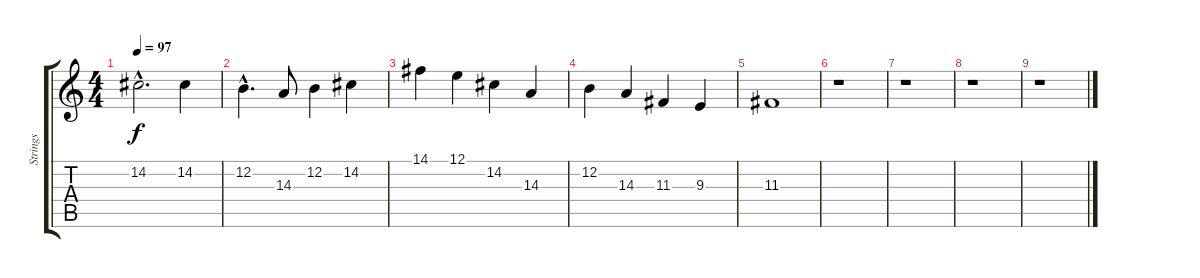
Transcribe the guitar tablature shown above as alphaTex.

\track ("Strings" "Strings") {instrument stringensemble1}
\staff {score tabs}
\tuning (E4 B3 G3 D3 A2 E2) {hide}
\ts (4 4)
\tempo 97
\clef g2
\ks c
14.2{hac}.2{d dy f} 14.2.4 |
12.2{hac}.4{d} 14.3.8 12.2.4 14.2.4 |
14.1.4 12.1.4 14.2.4 14.3.4 |
12.2.4 14.3.4 11.3.4 9.3.4 |
11.3.1 |
r.1 |
r.1 |
r.1 |
r.1
